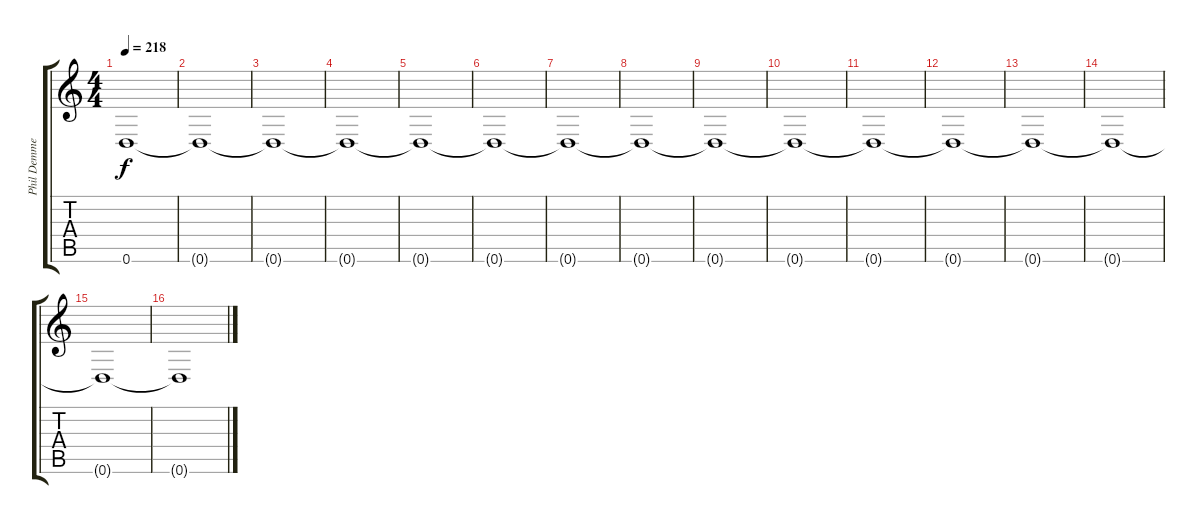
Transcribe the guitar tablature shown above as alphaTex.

\track ("Phil Demmel" "Phil Demme") {instrument distortionguitar}
\staff {score tabs}
\tuning (D4 A3 F3 C3 G2 D2) {hide}
\ts (4 4)
\tempo 218
\clef g2
\ks c
0.6{t}.1{dy f} |
0.6{t}.1 |
0.6{t}.1 |
0.6{t}.1 |
0.6{t}.1 |
0.6{t}.1 |
0.6{t}.1 |
0.6{t}.1 |
0.6{t}.1 |
0.6{t}.1 |
0.6{t}.1 |
0.6{t}.1 |
0.6{t}.1 |
0.6{t}.1 |
0.6{t}.1 |
0.6{t}.1
